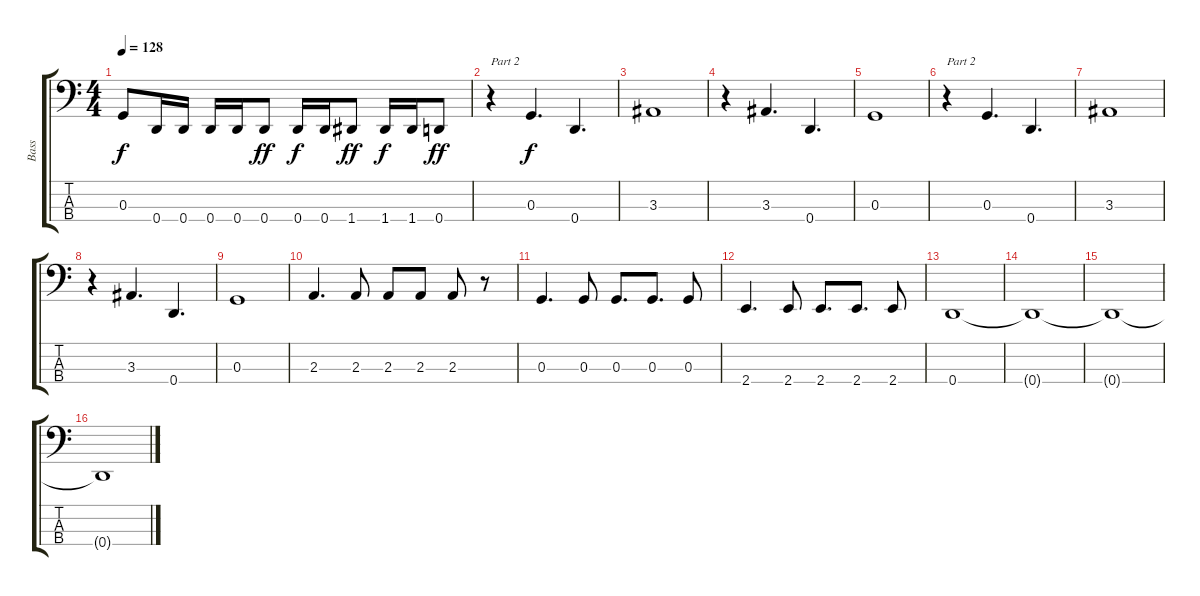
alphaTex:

\track ("Bass" "Bass") {instrument electricbasspick}
\staff {score tabs}
\tuning (F2 C2 G1 D1) {hide}
\ts (4 4)
\tempo 128
\clef f4
\ks c
0.3.8{dy f} 0.4.16 0.4.16 0.4.16 0.4.16 0.4.8{dy ff} 0.4.16{dy f} 0.4.16 1.4.8{dy ff} 1.4.16{dy f} 1.4.16 0.4.8{dy ff} |
r.4{txt "Part 2"} 0.3.4{d dy f} 0.4.4{d} |
3.3.1 |
r.4 3.3.4{d} 0.4.4{d} |
0.3.1 |
r.4{txt "Part 2"} 0.3.4{d} 0.4.4{d} |
3.3.1 |
r.4 3.3.4{d} 0.4.4{d} |
0.3.1 |
2.3.4{d} 2.3.8 2.3.8 2.3.8 2.3.8 r.8 |
0.3.4{d} 0.3.8 0.3.8{d} 0.3.8{d} 0.3.8 |
2.4.4{d} 2.4.8 2.4.8{d} 2.4.8{d} 2.4.8 |
0.4.1 |
0.4{t}.1 |
0.4{t}.1 |
0.4{t}.1
